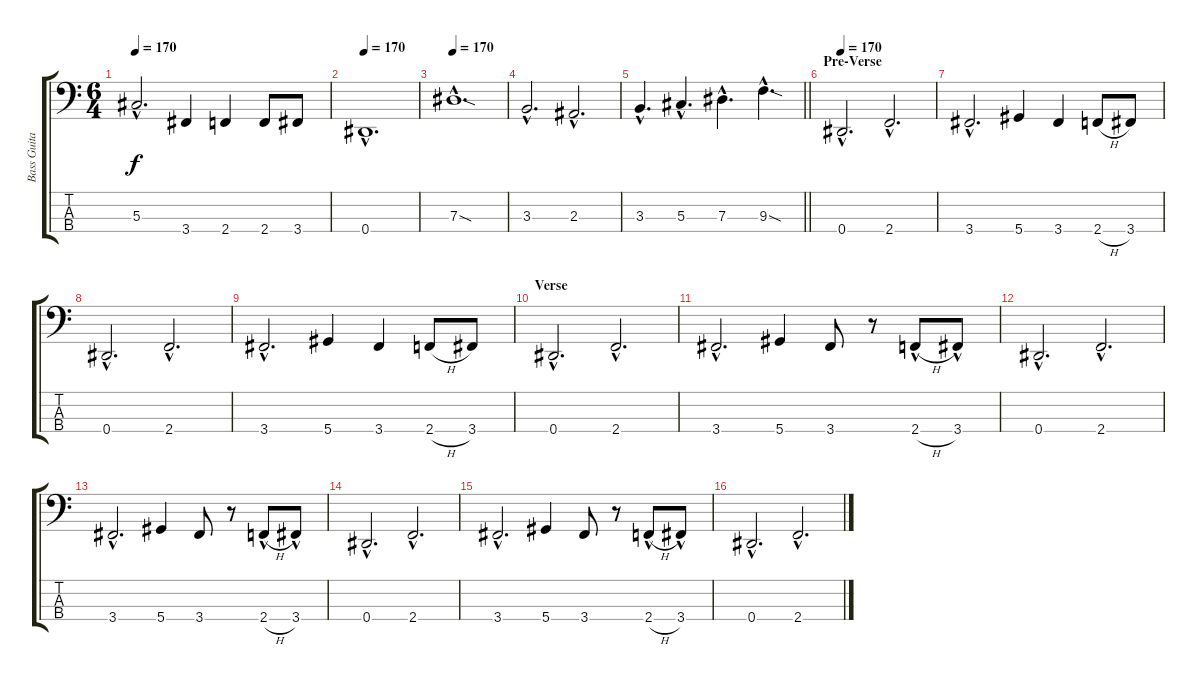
\track ("Bass Guitar" "Bass Guita") {instrument electricbasspick}
\staff {score tabs}
\tuning (Gb2 Db2 Ab1 Eb1) {hide}
\ts (6 4)
\tempo 170
\clef f4
\ks c
5.3{hac}.2{d dy f} 3.4.4 2.4.4 2.4.8 3.4.8 |
\tempo 170
0.4{hac}.1{d} |
\tempo 170
7.3{sod hac}.1{d} |
3.3{hac}.2{d} 2.3{hac}.2{d} |
\barLineRight lightlight
3.3{hac}.4{d} 5.3{hac}.4{d} 7.3{hac}.4{d} 9.3{sod hac}.4{d} |
\section ("" "Pre-Verse")
\tempo 170
0.4{hac}.2{d} 2.4{hac}.2{d} |
3.4{hac}.2{d} 5.4.4 3.4.4 2.4{h}.8 3.4.8 |
0.4{hac}.2{d} 2.4{hac}.2{d} |
3.4{hac}.2{d} 5.4.4 3.4.4 2.4{h}.8 3.4.8 |
\section ("" "Verse")
0.4{hac}.2{d} 2.4{hac}.2{d} |
3.4{hac}.2{d} 5.4.4 3.4.8 r.8 2.4{h hac}.8 3.4{hac}.8 |
0.4{hac}.2{d} 2.4{hac}.2{d} |
3.4{hac}.2{d} 5.4.4 3.4.8 r.8 2.4{h hac}.8 3.4{hac}.8 |
0.4{hac}.2{d} 2.4{hac}.2{d} |
3.4{hac}.2{d} 5.4.4 3.4.8 r.8 2.4{h hac}.8 3.4{hac}.8 |
0.4{hac}.2{d} 2.4{hac}.2{d}
